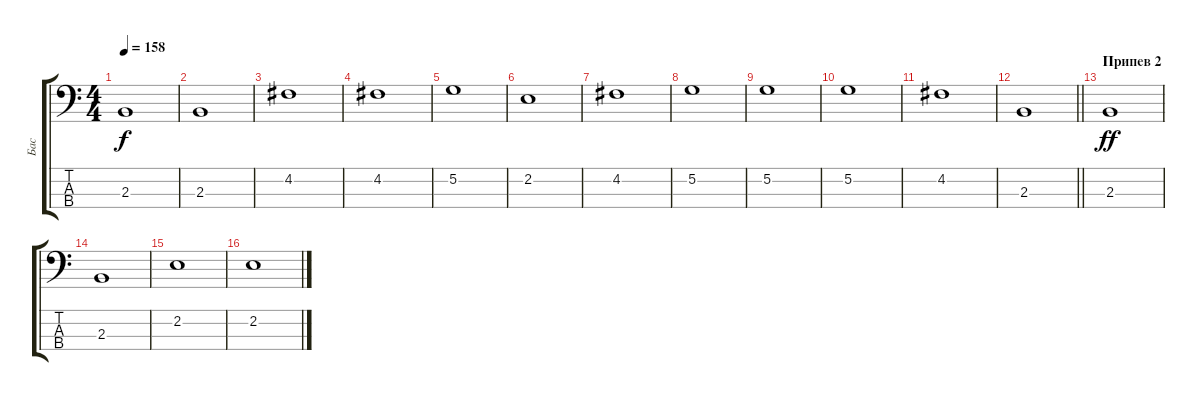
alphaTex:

\track ("Бас" "Бас") {instrument electricbassfinger}
\staff {score tabs}
\tuning (G2 D2 A1 E1) {hide}
\ts (4 4)
\tempo 158
\clef f4
\ks c
2.3.1{dy f} |
2.3.1 |
4.2.1 |
4.2.1 |
5.2.1 |
2.2.1 |
4.2.1 |
5.2.1 |
5.2.1 |
5.2.1 |
4.2.1 |
\barLineRight lightlight
2.3.1 |
\section ("" "Припев 2")
2.3.1{dy ff} |
2.3.1 |
2.2.1 |
2.2.1
